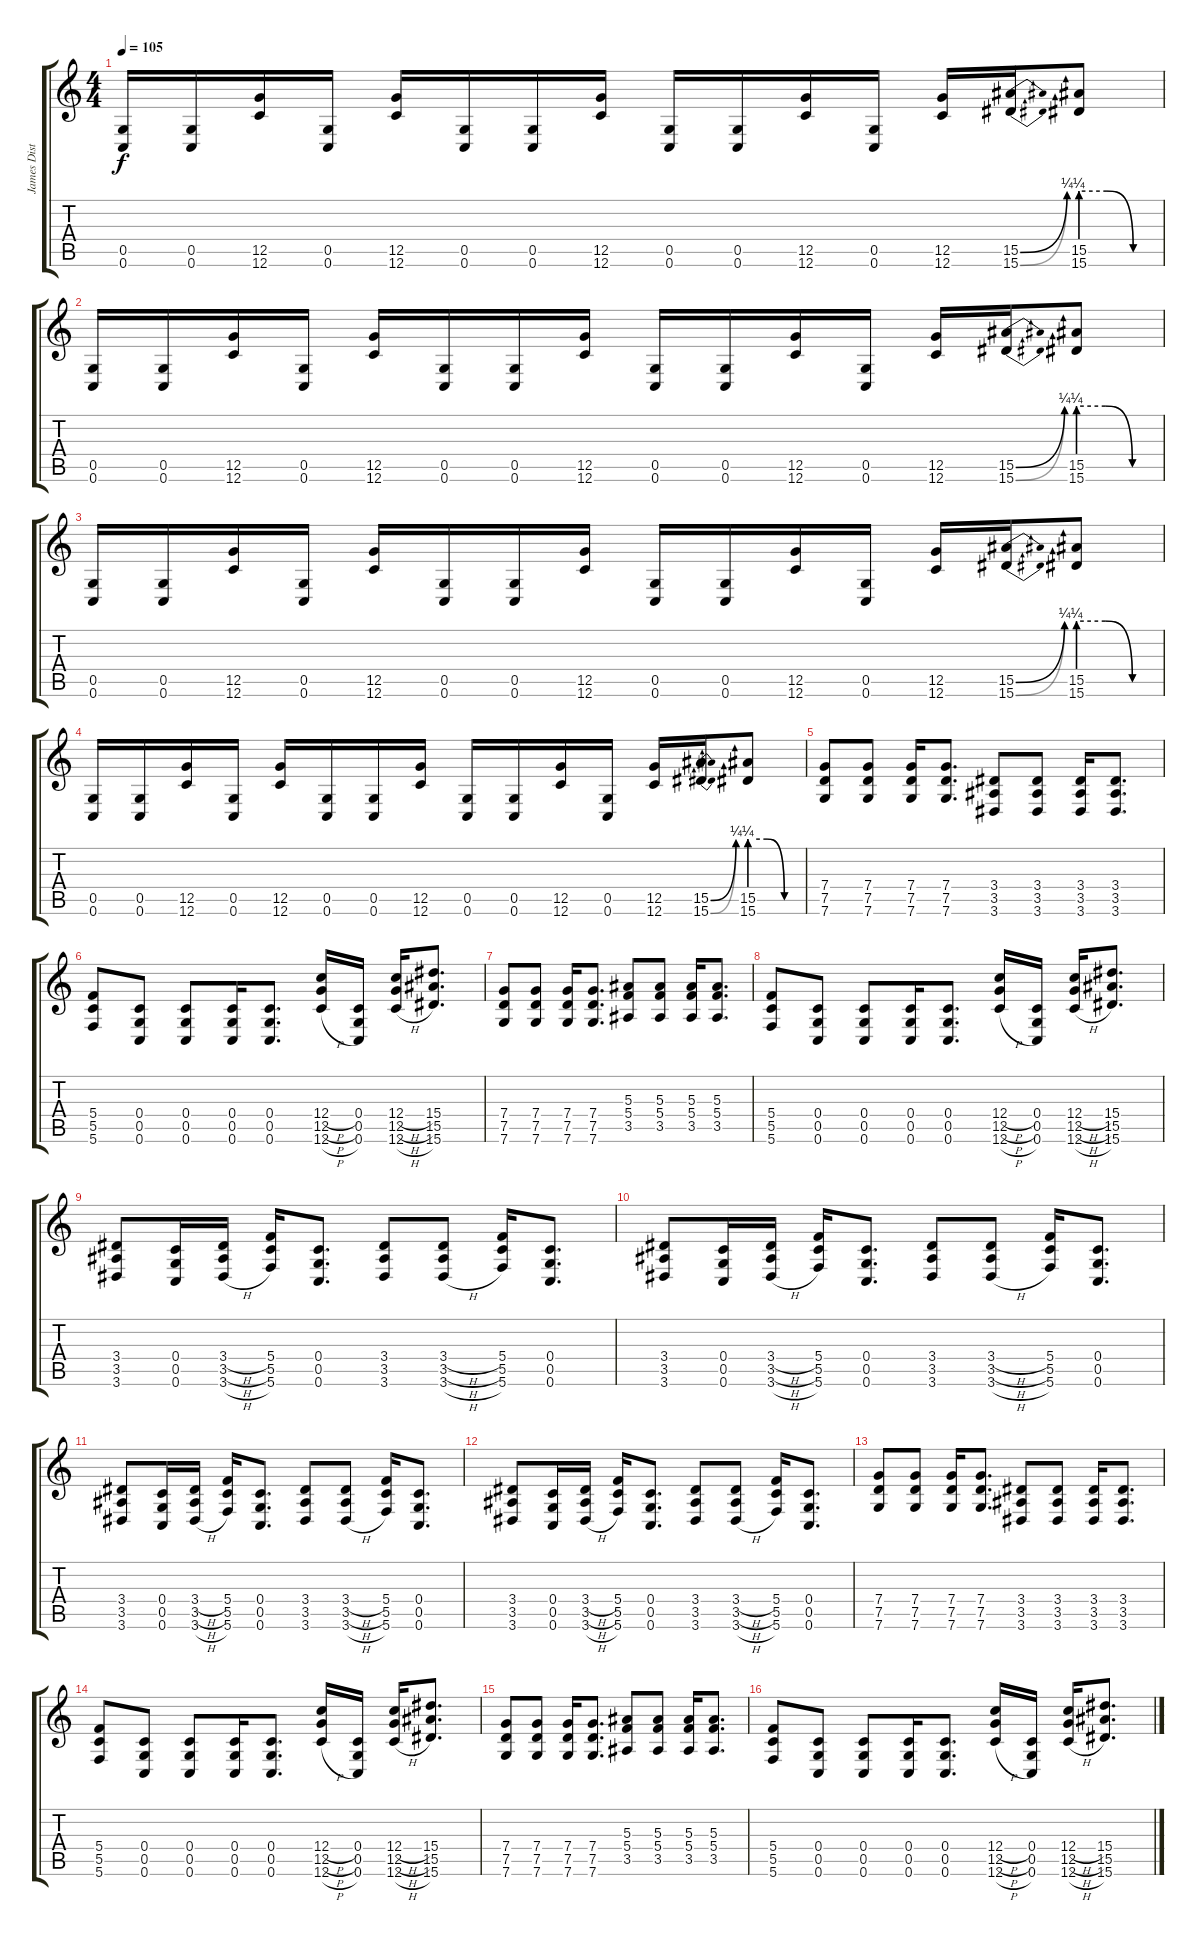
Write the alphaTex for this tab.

\track ("James Distortion" "James Dist") {instrument distortionguitar}
\staff {score tabs}
\tuning (D4 A3 F3 C3 G2 C2) {hide}
\ts (4 4)
\tempo 105
\clef g2
\ks c
(0.5 0.6).16{dy f} (0.5 0.6).16 (12.5 12.6).16 (0.5 0.6).16 (12.5 12.6).16 (0.5 0.6).16 (0.5 0.6).16 (12.5 12.6).16 (0.5 0.6).16 (0.5 0.6).16 (12.5 12.6).16 (0.5 0.6).16 (12.5 12.6).16 (15.5{be (bend 0 0 60 1)} 15.6{be (bend 0 0 60 1)}).16 (15.5{be (custom 0 1 20 1 40 0 60 0)} 15.6{be (custom 0 1 20 1 40 0 60 0)}).8 |
(0.5 0.6).16 (0.5 0.6).16 (12.5 12.6).16 (0.5 0.6).16 (12.5 12.6).16 (0.5 0.6).16 (0.5 0.6).16 (12.5 12.6).16 (0.5 0.6).16 (0.5 0.6).16 (12.5 12.6).16 (0.5 0.6).16 (12.5 12.6).16 (15.5{be (bend 0 0 60 1)} 15.6{be (bend 0 0 60 1)}).16 (15.5{be (custom 0 1 20 1 40 0 60 0)} 15.6{be (custom 0 1 20 1 40 0 60 0)}).8 |
(0.5 0.6).16 (0.5 0.6).16 (12.5 12.6).16 (0.5 0.6).16 (12.5 12.6).16 (0.5 0.6).16 (0.5 0.6).16 (12.5 12.6).16 (0.5 0.6).16 (0.5 0.6).16 (12.5 12.6).16 (0.5 0.6).16 (12.5 12.6).16 (15.5{be (bend 0 0 60 1)} 15.6{be (bend 0 0 60 1)}).16 (15.5{be (custom 0 1 20 1 40 0 60 0)} 15.6{be (custom 0 1 20 1 40 0 60 0)}).8 |
(0.5 0.6).16 (0.5 0.6).16 (12.5 12.6).16 (0.5 0.6).16 (12.5 12.6).16 (0.5 0.6).16 (0.5 0.6).16 (12.5 12.6).16 (0.5 0.6).16 (0.5 0.6).16 (12.5 12.6).16 (0.5 0.6).16 (12.5 12.6).16 (15.5{be (bend 0 0 60 1)} 15.6{be (bend 0 0 60 1)}).16 (15.5{be (custom 0 1 20 1 40 0 60 0)} 15.6{be (custom 0 1 20 1 40 0 60 0)}).8 |
(7.4 7.5 7.6).8 (7.4 7.5 7.6).8 (7.4 7.5 7.6).16 (7.4 7.5 7.6).8{d} (3.4 3.5 3.6).8 (3.4 3.5 3.6).8 (3.4 3.5 3.6).16 (3.4 3.5 3.6).8{d} |
(5.4 5.5 5.6).8 (0.4 0.5 0.6).8 (0.4 0.5 0.6).8 (0.4 0.5 0.6).16 (0.4 0.5 0.6).8{d} (12.4{h} 12.5{h} 12.6{h}).16 (0.4 0.5 0.6).16 (12.4{h} 12.5{h} 12.6{h}).16 (15.4 15.5 15.6).8{d} |
(7.4 7.5 7.6).8 (7.4 7.5 7.6).8 (7.4 7.5 7.6).16 (7.4 7.5 7.6).8{d} (5.3 5.4 3.5).8 (5.3 5.4 3.5).8 (5.3 5.4 3.5).16 (5.3 5.4 3.5).8{d} |
(5.4 5.5 5.6).8 (0.4 0.5 0.6).8 (0.4 0.5 0.6).8 (0.4 0.5 0.6).16 (0.4 0.5 0.6).8{d} (12.4{h} 12.5{h} 12.6{h}).16 (0.4 0.5 0.6).16 (12.4{h} 12.5{h} 12.6{h}).16 (15.4 15.5 15.6).8{d} |
(3.4 3.5 3.6).8 (0.4 0.5 0.6).16 (3.4{h} 3.5{h} 3.6{h}).16 (5.4 5.5 5.6).16 (0.4 0.5 0.6).8{d} (3.4 3.5 3.6).8 (3.4{h} 3.5{h} 3.6{h}).8 (5.4 5.5 5.6).16 (0.4 0.5 0.6).8{d} |
(3.4 3.5 3.6).8 (0.4 0.5 0.6).16 (3.4{h} 3.5{h} 3.6{h}).16 (5.4 5.5 5.6).16 (0.4 0.5 0.6).8{d} (3.4 3.5 3.6).8 (3.4{h} 3.5{h} 3.6{h}).8 (5.4 5.5 5.6).16 (0.4 0.5 0.6).8{d} |
(3.4 3.5 3.6).8 (0.4 0.5 0.6).16 (3.4{h} 3.5{h} 3.6{h}).16 (5.4 5.5 5.6).16 (0.4 0.5 0.6).8{d} (3.4 3.5 3.6).8 (3.4{h} 3.5{h} 3.6{h}).8 (5.4 5.5 5.6).16 (0.4 0.5 0.6).8{d} |
(3.4 3.5 3.6).8 (0.4 0.5 0.6).16 (3.4{h} 3.5{h} 3.6{h}).16 (5.4 5.5 5.6).16 (0.4 0.5 0.6).8{d} (3.4 3.5 3.6).8 (3.4{h} 3.5{h} 3.6{h}).8 (5.4 5.5 5.6).16 (0.4 0.5 0.6).8{d} |
(7.4 7.5 7.6).8 (7.4 7.5 7.6).8 (7.4 7.5 7.6).16 (7.4 7.5 7.6).8{d} (3.4 3.5 3.6).8 (3.4 3.5 3.6).8 (3.4 3.5 3.6).16 (3.4 3.5 3.6).8{d} |
(5.4 5.5 5.6).8 (0.4 0.5 0.6).8 (0.4 0.5 0.6).8 (0.4 0.5 0.6).16 (0.4 0.5 0.6).8{d} (12.4{h} 12.5{h} 12.6{h}).16 (0.4 0.5 0.6).16 (12.4{h} 12.5{h} 12.6{h}).16 (15.4 15.5 15.6).8{d} |
(7.4 7.5 7.6).8 (7.4 7.5 7.6).8 (7.4 7.5 7.6).16 (7.4 7.5 7.6).8{d} (5.3 5.4 3.5).8 (5.3 5.4 3.5).8 (5.3 5.4 3.5).16 (5.3 5.4 3.5).8{d} |
(5.4 5.5 5.6).8 (0.4 0.5 0.6).8 (0.4 0.5 0.6).8 (0.4 0.5 0.6).16 (0.4 0.5 0.6).8{d} (12.4{h} 12.5{h} 12.6{h}).16 (0.4 0.5 0.6).16 (12.4{h} 12.5{h} 12.6{h}).16 (15.4 15.5 15.6).8{d}
